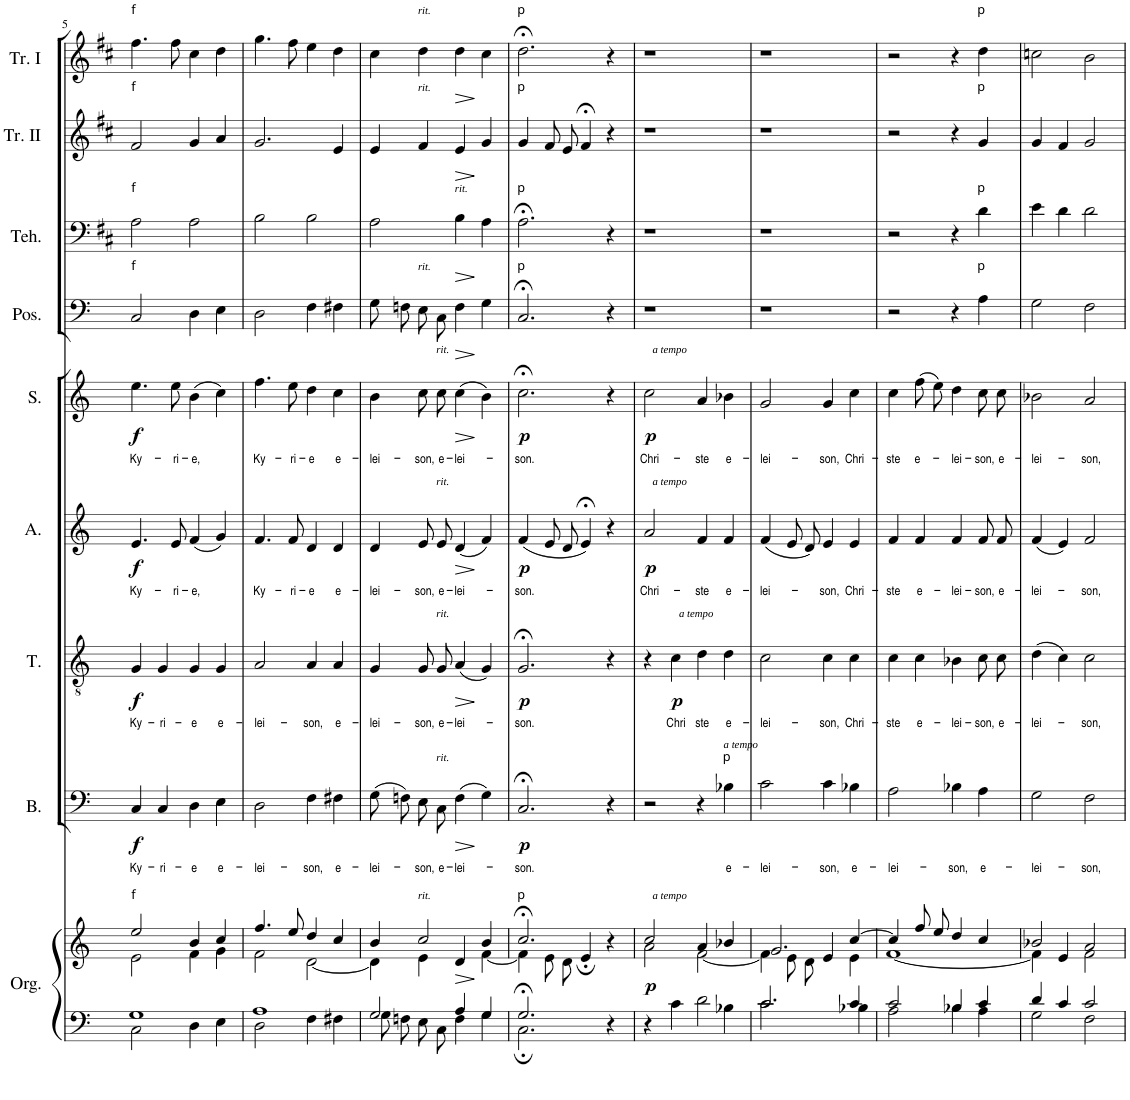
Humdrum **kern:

**kern	**kern	**dynam	**kern	**text	**dynam	**kern	**text	**dynam	**kern	**text	**dynam	**kern	**text	**dynam	**kern	**kern	**kern	**kern	**dynam
*part9	*part9	*part9	*part8	*part8	*part8	*part7	*part7	*part7	*part6	*part6	*part6	*part5	*part5	*part5	*part4	*part3	*part2	*part1	*part1
*staff10	*staff9	*staff9/10	*staff8	*staff8	*staff8	*staff7	*staff7	*staff7	*staff6	*staff6	*staff6	*staff5	*staff5	*staff5	*staff4	*staff3	*staff2	*staff1	*staff1
*I"Orgel	*	*	*I"Bass	*	*	*I"Tenor	*	*	*I"Alt	*	*	*I"Sopran	*	*	*I"Posaune	*I"Tenorhorn in B	*I"Trompete II in B	*I"Trompete I in B	*
*I'Org.	*	*	*I'B.	*	*	*I'T.	*	*	*I'A.	*	*	*I'S.	*	*	*I'Pos.	*I'Teh.	*I'Tr. II	*I'Tr. I	*
!!LO:PB:g=z
*clefF4	*clefG2	*	*clefF4	*	*	*clefGv2	*	*	*clefG2	*	*	*clefG2	*	*	*clefF4	*clefF4	*clefG2	*clefG2	*
*	*	*	*	*	*	*Trd7c12	*	*	*	*	*	*	*	*	*	*Trd1c2	*Trd1c2	*Trd1c2	*
*k[]	*k[]	*	*k[]	*	*	*k[]	*	*	*k[]	*	*	*k[]	*	*	*k[]	*k[f#c#]	*k[f#c#]	*k[f#c#]	*
*	*	*	*	*	*	*	*	*	*	*	*	*	*	*	*	*D:	*D:	*D:	*
*M4/4	*M4/4	*	*M4/4	*	*	*M4/4	*	*	*M4/4	*	*	*M4/4	*	*	*M4/4	*M4/4	*M4/4	*M4/4	*
*met(c)	*met(c)	*	*met(c)	*	*	*met(c)	*	*	*met(c)	*	*	*met(c)	*	*	*met(c)	*met(c)	*met(c)	*met(c)	*
=5	=5	=5	=5	=5	=5	=5	=5	=5	=5	=5	=5	=5	=5	=5	=5	=5	=5	=5	=5
*^	*^	*	*	*	*	*	*	*	*	*	*	*	*	*	*	*	*	*	*
!	!	!	!	!	!	!	!	!	!	!	!	!	!	!	!	!	!	!	!	!LO:TX:a:t=f	!
!	!	!	!	!	!	!	!	!	!	!	!	!	!	!	!	!	!	!	!LO:TX:a:t=f	!	!
!	!	!	!	!	!	!	!	!	!	!	!	!	!	!	!	!	!	!LO:TX:a:t=f	!	!	!
!	!	!	!	!	!	!	!	!	!	!	!	!	!	!	!	!	!LO:TX:a:t=f	!	!	!	!
!	!	!LO:TX:a:t=f	!	!	!	!	!	!	!	!	!	!	!	!	!	!	!	!	!	!	!
!	!	!	!	!	!	!LO:LY:b	!LO:DY:b	!	!LO:LY:b	!LO:DY:b	!	!LO:LY:b	!LO:DY:b	!	!LO:LY:b	!LO:DY:b	!	!	!	!	!
1G	2C\	2ee/	2e\	.	4C/	Ky-	f	4G/	Ky-	f	4.e/	Ky-	f	4.ee\	Ky-	f	2C/	2A\	2f#/	4.ff#\	.
!	!	!	!	!	!	!LO:LY:b	!	!	!LO:LY:b	!	!	!	!	!	!	!	!	!	!	!	!
.	.	.	.	.	4C/	-ri-	.	4G/	-ri-	.	.	.	.	.	.	.	.	.	.	.	.
!	!	!	!	!	!	!	!	!	!	!	!	!LO:LY:b	!	!	!LO:LY:b	!	!	!	!	!	!
.	.	.	.	.	.	.	.	.	.	.	8e/	-ri-	.	8ee\	-ri-	.	.	.	.	8ff#\	.
!	!	!	!	!	!	!LO:LY:b	!	!	!LO:LY:b	!	!	!LO:LY:b	!	!	!LO:LY:b	!	!	!	!	!	!
.	4D\	4b/	4f\	.	4D\	-e	.	4G/	-e	.	(4f/	-e,	.	(4b\	-e,	.	4D\	2A\	4g/	4cc#\	.
!	!	!	!	!	!	!LO:LY:b	!	!	!LO:LY:b	!	!	!	!	!	!	!	!	!	!	!	!
.	4E\	4cc/	4g\	.	4E\	e-	.	4G/	e-	.	4g/)	.	.	4cc\)	.	.	4E\	.	4a/	4dd\	.
=6	=6	=6	=6	=6	=6	=6	=6	=6	=6	=6	=6	=6	=6	=6	=6	=6	=6	=6	=6	=6	=6
!	!	!	!	!	!	!LO:LY:b	!	!	!LO:LY:b	!	!	!LO:LY:b	!	!	!LO:LY:b	!	!	!	!	!	!
1A	2D\	4.ff/	2f\	.	2D\	-lei-	.	2A/	-lei-	.	4.f/	Ky-	.	4.ff\	Ky-	.	2D\	2B\	2.g/	4.gg\	.
!	!	!	!	!	!	!	!	!	!	!	!	!LO:LY:b	!	!	!LO:LY:b	!	!	!	!	!	!
.	.	8ee/	.	.	.	.	.	.	.	.	8f/	-ri-	.	8ee\	-ri-	.	.	.	.	8ff#\	.
!	!	!	!	!	!	!LO:LY:b	!	!	!LO:LY:b	!	!	!LO:LY:b	!	!	!LO:LY:b	!	!	!	!	!	!
.	4F\	4dd/	[2d\	.	4F\	-son,	.	4A/	-son,	.	4d/	-e	.	4dd\	-e	.	4F\	2B\	.	4ee\	.
!	!	!	!	!	!	!LO:LY:b	!	!	!LO:LY:b	!	!	!LO:LY:b	!	!	!LO:LY:b	!	!	!	!	!	!
.	4F#X\	4cc/	.	.	4F#X\	e-	.	4A/	e-	.	4d/	e-	.	4cc\	e-	.	4F#X\	.	4e/	4dd\	.
=7	=7	=7	=7	=7	=7	=7	=7	=7	=7	=7	=7	=7	=7	=7	=7	=7	=7	=7	=7	=7	=7
!	!	!	!	!	!	!LO:LY:b	!	!	!LO:LY:b	!	!	!LO:LY:b	!	!	!LO:LY:b	!	!	!	!	!	!
2G/	8G\L	4b/	4d\]	.	(8G\L	-lei-	.	4G/	-lei-	.	4d/	-lei-	.	4b\	-lei-	.	8G\L	2A\	4e/	4cc#\	.
.	8Fn\J	.	.	.	8Fn\J)	.	.	.	.	.	.	.	.	.	.	.	8Fn\J	.	.	.	.
!	!	!	!	!	!	!	!	!	!	!	!	!	!	!	!	!	!	!	!	!LO:TX:a:i:t=rit.	!
!	!	!	!	!	!	!	!	!	!	!	!	!	!	!	!	!	!	!	!LO:TX:a:i:t=rit.	!	!
!	!	!	!	!	!	!	!	!	!	!	!	!	!	!	!	!	!LO:TX:a:i:t=rit.	!	!	!	!
!	!	!LO:TX:a:i:t=rit.	!	!	!	!	!	!	!	!	!	!	!	!	!	!	!	!	!	!	!
!	!	!	!	!	!	!LO:LY:b	!	!	!LO:LY:b	!	!	!LO:LY:b	!	!	!LO:LY:b	!	!	!	!	!	!
.	8E\L	2cc/	4e\	.	8E\L	-son,	.	8G/L	-son,	.	8e/L	-son,	.	8cc\L	-son,	.	8E\L	.	4f#/	4dd\	.
!	!	!	!	!	!	!	!	!	!	!	!	!	!	!LO:TX:a:i:t=rit.	!	!	!	!	!	!	!
!	!	!	!	!	!	!	!	!	!	!	!LO:TX:a:i:t=rit.	!	!	!	!	!	!	!	!	!	!
!	!	!	!	!	!	!	!	!LO:TX:a:i:t=rit.	!	!	!	!	!	!	!	!	!	!	!	!	!
!	!	!	!	!	!LO:TX:a:i:t=rit.	!	!	!	!	!	!	!	!	!	!	!	!	!	!	!	!
!	!	!	!	!	!	!LO:LY:b	!	!	!LO:LY:b	!	!	!LO:LY:b	!	!	!LO:LY:b	!	!	!	!	!	!
.	8C\J	.	.	.	8C\J	e-	.	8G/J	e-	.	8e/J	e-	.	8cc\J	e-	.	8C\J	.	.	.	.
!	!	!	!	!	!	!	!	!	!	!	!	!	!	!	!	!	!	!LO:TX:a:i:t=rit.	!	!	!
!	!	!	!	!	!	!LO:LY:b	!	!	!LO:LY:b	!	!	!LO:LY:b	!	!	!LO:LY:b	!	!	!	!	!	!LO:HP:b
4A/	4F\	.	4d/	.	(4F\	-lei-	.	(4A/	-lei-	.	(4d/	-lei-	.	(4cc\	-lei-	.	4F\	4B\	4e/	4dd\	>
4G/	4G\	4b/	[4f\	.	4G\)	.	.	4G/)	.	.	4f/)	.	.	4b\)	.	.	4G\	4A\	4g/	4cc#\	]
=8	=8	=8	=8	=8	=8	=8	=8	=8	=8	=8	=8	=8	=8	=8	=8	=8	=8	=8	=8	=8	=8
!	!	!	!	!	!	!	!	!	!	!	!	!	!	!	!	!	!	!	!	!LO:TX:a:t=p	!
!	!	!	!	!	!	!	!	!	!	!	!	!	!	!	!	!	!	!	!LO:TX:a:t=p	!	!
!	!	!	!	!	!	!	!	!	!	!	!	!	!	!	!	!	!	!LO:TX:a:t=p	!	!	!
!	!	!	!	!	!	!	!	!	!	!	!	!	!	!	!	!	!LO:TX:a:t=p	!	!	!	!
!	!	!LO:TX:a:t=p	!	!	!	!	!	!	!	!	!	!	!	!	!	!	!	!	!	!	!
!	!	!	!	!	!	!LO:LY:b	!LO:DY:b	!	!LO:LY:b	!LO:DY:b	!	!LO:LY:b	!LO:DY:b	!	!LO:LY:b	!LO:DY:b	!	!	!	!	!
2.G;</	2.C;\	2.cc;</	4f\]	.	2.C;</	-son.	p	2.G;</	-son.	p	(4f/	-son.	p	2.cc;<\	-son.	p	2.C;</	2.A;<\	4g/	2.dd;<\	.
.	.	.	8e\L	.	.	.	.	.	.	.	8e/L	.	.	.	.	.	.	.	8f#/L	.	.
.	.	.	8d\J	.	.	.	.	.	.	.	8d/J	.	.	.	.	.	.	.	8e/J	.	.
.	.	.	4e;/	.	.	.	.	.	.	.	4e;</)	.	.	.	.	.	.	.	4f#;</	.	.
4r	4ryy	4r	4ryy	.	4r	.	.	4r	.	.	4r	.	.	4r	.	.	4r	4r	4r	4r	.
=9	=9	=9	=9	=9	=9	=9	=9	=9	=9	=9	=9	=9	=9	=9	=9	=9	=9	=9	=9	=9	=9
!	!	!	!	!	!	!	!	!	!	!	!	!	!	!LO:TX:a:i:t=a tempo	!	!	!	!	!	!	!
!	!	!	!	!	!	!	!	!	!	!	!LO:TX:a:i:t=a tempo	!	!	!	!	!	!	!	!	!	!
!	!	!LO:TX:a:i:t=a tempo	!	!	!	!	!	!	!	!	!	!	!	!	!	!	!	!	!	!	!
!	!	!	!	!LO:DY:b	!	!	!	!	!	!	!	!LO:LY:b	!LO:DY:b	!	!LO:LY:b	!LO:DY:b	!	!	!	!	!
4r	2.ryy	2cc/	2a\	p	2r	.	.	4r	.	.	2a/	Chri-	p	2cc\	Chri-	p	1r	1r	1r	1r	.
!	!	!	!	!	!	!	!	!LO:TX:a:i:t=a tempo	!	!	!	!	!	!	!	!	!	!	!	!	!
!	!	!	!	!	!	!	!	!	!LO:LY:b	!LO:DY:b	!	!	!	!	!	!	!	!	!	!	!
4c\	.	.	.	.	.	.	.	4c\	Chri	p	.	.	.	.	.	.	.	.	.	.	.
!	!	!	!	!	!	!	!	!	!LO:LY:b	!	!	!LO:LY:b	!	!	!LO:LY:b	!	!	!	!	!	!
2d\	.	4a/	[2f\	.	4r	.	.	4d\	ste	.	4f/	-ste	.	4a/	-ste	.	.	.	.	.	.
!	!	!	!	!	!LO:TX:a:t=p	!	!	!	!	!	!	!	!	!	!	!	!	!	!	!	!
!	!	!	!	!	!LO:TX:a:i:t=a tempo	!	!	!	!	!	!	!	!	!	!	!	!	!	!	!	!
!	!	!	!	!	!	!LO:LY:b	!	!	!LO:LY:b	!	!	!LO:LY:b	!	!	!LO:LY:b	!	!	!	!	!	!
.	4B-X\	4b-X/	.	.	4B-X\	e-	.	4d\	e-	.	4f/	e-	.	4b-X\	e-	.	.	.	.	.	.
=10	=10	=10	=10	=10	=10	=10	=10	=10	=10	=10	=10	=10	=10	=10	=10	=10	=10	=10	=10	=10	=10
!	!	!	!	!	!	!LO:LY:b	!	!	!LO:LY:b	!	!	!LO:LY:b	!	!	!LO:LY:b	!	!	!	!	!	!
2.c/	2.c\	2.g/	4f\]	.	2c\	-lei-	.	2c\	-lei-	.	(4f/	-lei-	.	2g/	-lei-	.	1r	1r	1r	1r	.
.	.	.	8e\L	.	.	.	.	.	.	.	8e/L	.	.	.	.	.	.	.	.	.	.
.	.	.	8d\J	.	.	.	.	.	.	.	8d/J)	.	.	.	.	.	.	.	.	.	.
!	!	!	!	!	!	!LO:LY:b	!	!	!LO:LY:b	!	!	!LO:LY:b	!	!	!LO:LY:b	!	!	!	!	!	!
.	.	.	4e/	.	4c\	-son,	.	4c\	-son,	.	4e/	-son,	.	4g/	-son,	.	.	.	.	.	.
!	!	!	!	!	!	!LO:LY:b	!	!	!LO:LY:b	!	!	!LO:LY:b	!	!	!LO:LY:b	!	!	!	!	!	!
4c/	4B-X\	[4cc/	4e\	.	4B-X\	e-	.	4c\	Chri-	.	4e/	Chri-	.	4cc\	Chri-	.	.	.	.	.	.
=11	=11	=11	=11	=11	=11	=11	=11	=11	=11	=11	=11	=11	=11	=11	=11	=11	=11	=11	=11	=11	=11
!	!	!	!	!	!	!LO:LY:b	!	!	!LO:LY:b	!	!	!LO:LY:b	!	!	!LO:LY:b	!	!	!	!	!	!
2c/	2A\	4cc/]	[1f	.	2A\	-lei-	.	4c\	-ste	.	4f/	-ste	.	4cc\	-ste	.	2r	2r	2r	2r	.
!	!	!	!	!	!	!	!	!	!LO:LY:b	!	!	!LO:LY:b	!	!	!LO:LY:b	!	!	!	!	!	!
.	.	8ff/L	.	.	.	.	.	4c\	e-	.	4f/	e-	.	(8ff\L	e-	.	.	.	.	.	.
.	.	8ee/J	.	.	.	.	.	.	.	.	.	.	.	8ee\J)	.	.	.	.	.	.	.
!	!	!	!	!	!	!LO:LY:b	!	!	!LO:LY:b	!	!	!LO:LY:b	!	!	!LO:LY:b	!	!	!	!	!	!
4B-X/	4B-\	4dd/	.	.	4B-X\	-son,	.	4B-X\	-lei-	.	4f/	-lei-	.	4dd\	-lei-	.	4r	4r	4r	4r	.
!	!	!	!	!	!	!	!	!	!	!	!	!	!	!	!	!	!	!	!	!LO:TX:a:t=p	!
!	!	!	!	!	!	!	!	!	!	!	!	!	!	!	!	!	!	!	!LO:TX:a:t=p	!	!
!	!	!	!	!	!	!	!	!	!	!	!	!	!	!	!	!	!	!LO:TX:a:t=p	!	!	!
!	!	!	!	!	!	!	!	!	!	!	!	!	!	!	!	!	!LO:TX:a:t=p	!	!	!	!
!	!	!	!	!	!	!LO:LY:b	!	!	!LO:LY:b	!	!	!LO:LY:b	!	!	!LO:LY:b	!	!	!	!	!	!
4c/	4A\	4cc/	.	.	4A\	e-	.	8c\L	-son,	.	8f/L	-son,	.	8cc\L	-son,	.	4A\	4d\	4g/	4dd\	.
!	!	!	!	!	!	!	!	!	!LO:LY:b	!	!	!LO:LY:b	!	!	!LO:LY:b	!	!	!	!	!	!
.	.	.	.	.	.	.	.	8c\J	e-	.	8f/J	e-	.	8cc\J	e-	.	.	.	.	.	.
=12	=12	=12	=12	=12	=12	=12	=12	=12	=12	=12	=12	=12	=12	=12	=12	=12	=12	=12	=12	=12	=12
!	!	!	!	!	!	!LO:LY:b	!	!	!LO:LY:b	!	!	!LO:LY:b	!	!	!LO:LY:b	!	!	!	!	!	!
4d/	2G\	2b-X/	4f\]	.	2G\	-lei-	.	(4d\	-lei-	.	(4f/	-lei-	.	2b-X\	-lei-	.	2G\	4e\	4g/	2ccn\	.
4c/	.	.	4e/	.	.	.	.	4c\)	.	.	4e/)	.	.	.	.	.	.	4d\	4f#/	.	.
!	!	!	!	!	!	!LO:LY:b	!	!	!LO:LY:b	!	!	!LO:LY:b	!	!	!LO:LY:b	!	!	!	!	!	!
2c/	2F\	2a/	2f\	.	2F\	-son,	.	2c\	-son,	.	2f/	-son,	.	2a/	-son,	.	2F\	2d\	2g/	2b\	.
*v	*v	*	*	*	*	*	*	*	*	*	*	*	*	*	*	*	*	*	*	*	*
*	*v	*v	*	*	*	*	*	*	*	*	*	*	*	*	*	*	*	*	*	*
=	=	=	=	=	=	=	=	=	=	=	=	=	=	=	=	=	=	=	=
*-	*-	*-	*-	*-	*-	*-	*-	*-	*-	*-	*-	*-	*-	*-	*-	*-	*-	*-	*-
